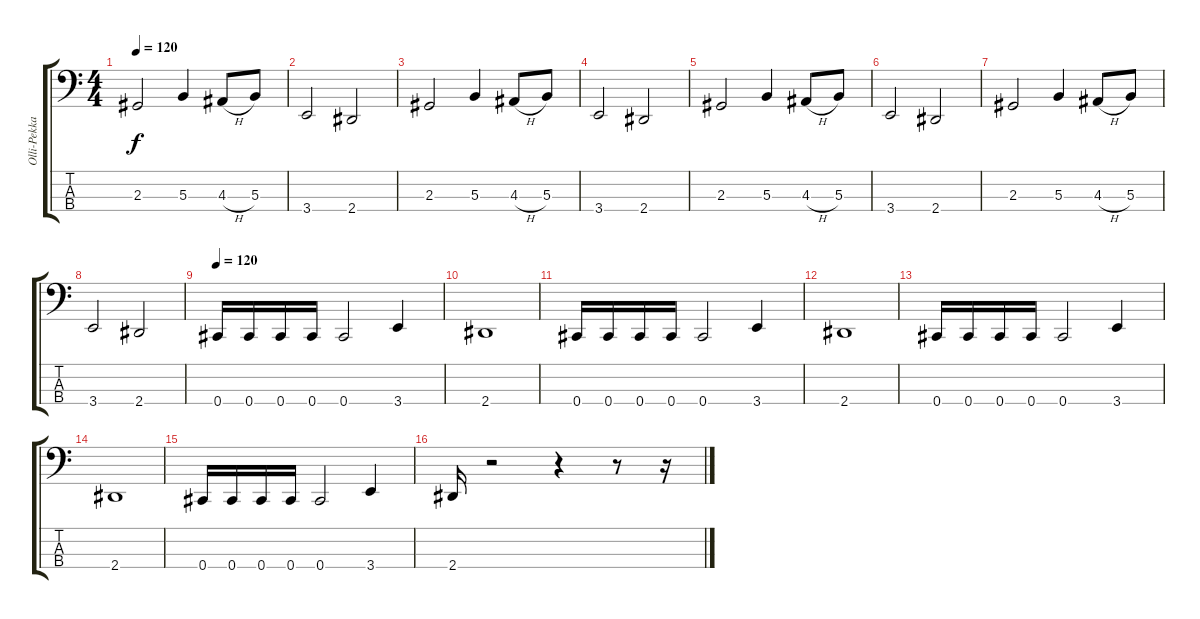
\track ("Olli-Pekka Laine" "Olli-Pekka") {instrument electricbasspick}
\staff {score tabs}
\tuning (E2 B1 Gb1 Db1) {hide}
\ts (4 4)
\tempo 120
\clef f4
\ks c
2.3.2{dy f instrument electricbasspick} 5.3.4 4.3{h}.8 5.3.8 |
3.4.2 2.4.2 |
2.3.2 5.3.4 4.3{h}.8 5.3.8 |
3.4.2 2.4.2 |
2.3.2 5.3.4 4.3{h}.8 5.3.8 |
3.4.2 2.4.2 |
2.3.2 5.3.4 4.3{h}.8 5.3.8 |
3.4.2 2.4.2 |
\tempo 120
0.4.16 0.4.16 0.4.16 0.4.16 0.4.2 3.4.4 |
2.4.1 |
0.4.16 0.4.16 0.4.16 0.4.16 0.4.2 3.4.4 |
2.4.1 |
0.4.16 0.4.16 0.4.16 0.4.16 0.4.2 3.4.4 |
2.4.1 |
0.4.16 0.4.16 0.4.16 0.4.16 0.4.2 3.4.4 |
2.4.16 r.2 r.4 r.8 r.16
